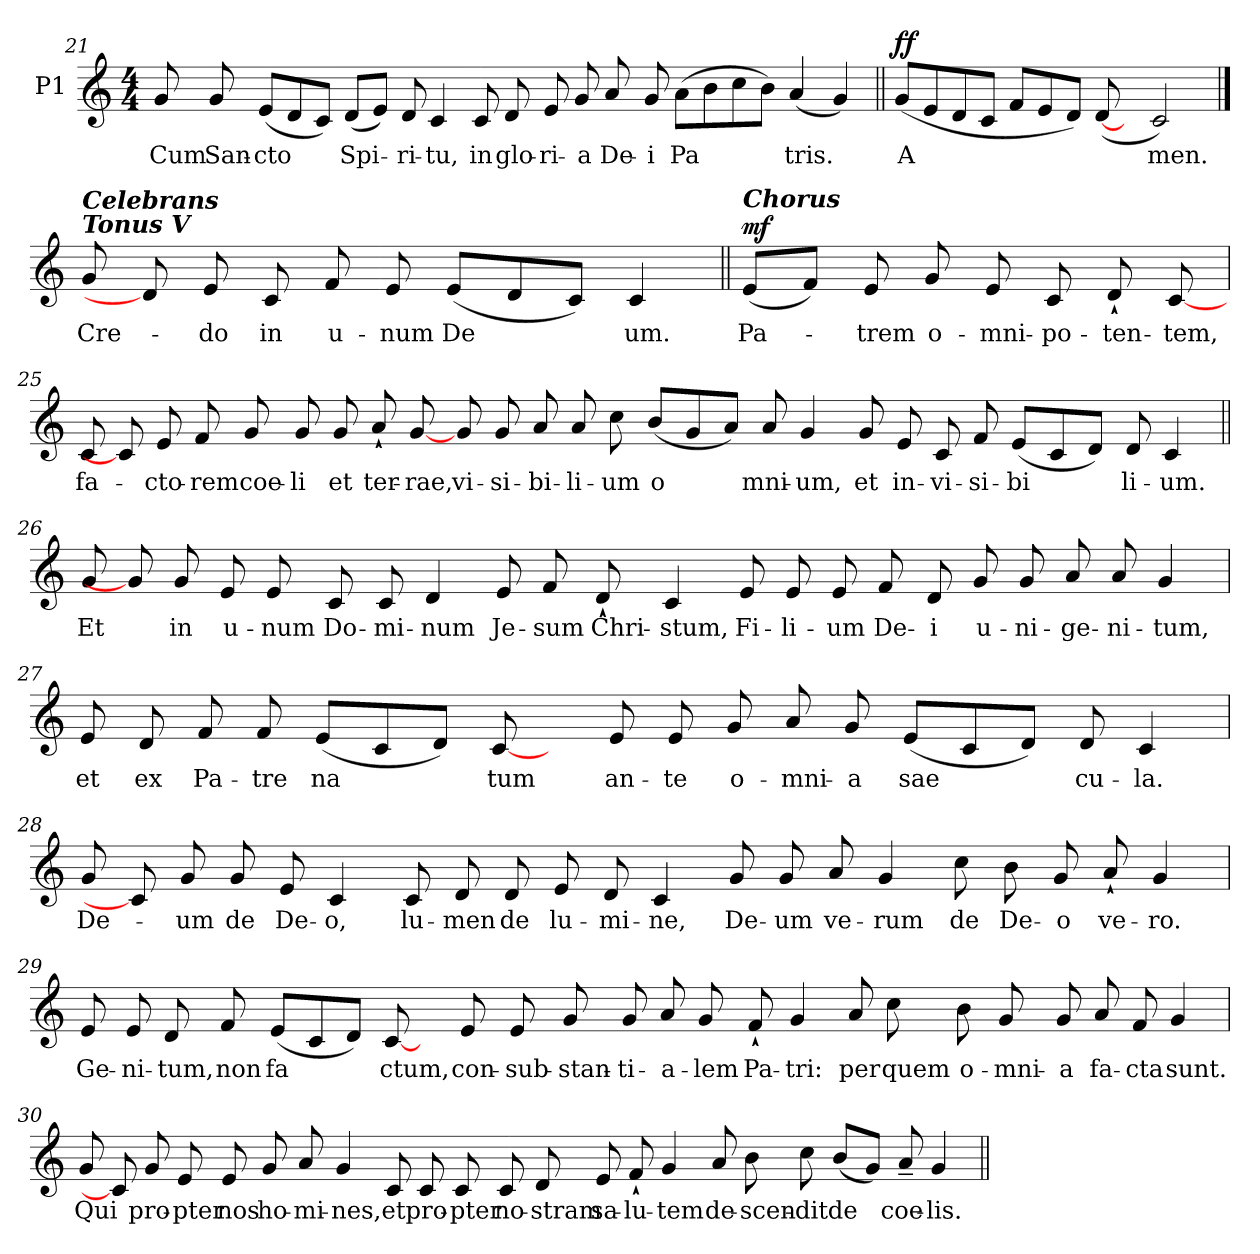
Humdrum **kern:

**kern	**text	**dynam
*part1	*part1	*part1
*staff1	*staff1	*staff1
*I"P1	*	*
!!LO:LB:g=z
*clefG2	*	*
*k[]	*	*
*C:	*	*
*M4/4	*	*
=21	=21	=21
!	!LO:LY:b:color=#000000	!
8gi/	Cum	.
!	!LO:LY:b:color=#000000	!
8gi/	San-	.
!	!LO:LY:b:color=#000000	!
(8ei/L	-cto	.
8di/	.	.
8ci/J)	.	.
!	!LO:LY:b:color=#000000	!
(8di/L	Spi-	.
8ei/J)	.	.
!	!LO:LY:b:color=#000000	!
8di/	-ri-	.
!	!LO:LY:b:color=#000000	!
4ci/	-tu,	.
!	!LO:LY:b:color=#000000	!
8ci/	in	.
!	!LO:LY:b:color=#000000	!
8di/	glo-	.
!	!LO:LY:b:color=#000000	!
8ei/	-ri-	.
!	!LO:LY:b:color=#000000	!
8gi/	-a	.
!	!LO:LY:b:color=#000000	!
8ai/	De-	.
!	!LO:LY:b:color=#000000	!
8gi/	-i	.
!	!LO:LY:b:color=#000000	!
(8ai\L	Pa-	.
8bi\	.	.
!	!LO:LY:b:color=#000000	!
8cci\	--	.
!	!LO:LY:b:color=#000000	!
8bi\J)	-	.
!	!LO:LY:b:color=#000000	!
(4ai/	tris.	.
4gi/)	.	.
=22||	=22||	=22||
!	!LO:LY:b:color=#000000	!
(8gi/L	A-	ff
8ei/	.	.
!	!LO:LY:b:color=#000000	!
8di/	--	.
!	!LO:LY:b:color=#000000	!
8ci/J	-	.
!	!LO:LY:b:color=#000000	!
8fi/L	-	.
!	!LO:LY:b:color=#000000	!
8ei/	-	.
!	!LO:LY:b:color=#000000	!
8di/J)	-	.
([8di/	.	.
8ryy	.	.
!	!LO:LY:b:color=#000000	!
2ci/)	men.	.
!!LO:LB:g=z
==23	==23	==23
!LO:TX:a:Bi:t=Tonus V	!	!
!LO:TX:a:Bi:t=Celebrans	!	!
!	!LO:LY:b:color=#000000	!
8gi/	Cre-	.
8di/]	.	.
!	!LO:LY:b:color=#000000	!
8ei/	-do	.
!	!LO:LY:b:color=#000000	!
8ci/	in	.
!	!LO:LY:b:color=#000000	!
8fi/	u-	.
!	!LO:LY:b:color=#000000	!
8ei/	-num	.
!	!LO:LY:b:color=#000000	!
(8ei/L	De-	.
8di/	.	.
!	!LO:LY:b:color=#000000	!
8ci/J)	--	.
!	!LO:LY:b:color=#000000	!
4ci/	um.	.
=24||	=24||	=24||
!LO:TX:a:Bi:t=Chorus	!	!
!	!LO:LY:b:color=#000000	!
(8ei/L	Pa-	mf
8fi/J)	.	.
!	!LO:LY:b:color=#000000	!
8ei/	-trem	.
!	!LO:LY:b:color=#000000	!
8gi/	o-	.
!	!LO:LY:b:color=#000000	!
8ei/	-mni-	.
!	!LO:LY:b:color=#000000	!
8ci/	-po-	.
!	!LO:LY:b:color=#000000	!
8d`i/	-ten-	.
!	!LO:LY:b:color=#000000	!
[8ci/	-tem,	.
!!LO:LB:g=z
=25'	=25'	=25'
!	!LO:LY:b:color=#000000	!
8ci/	fa-	.
8ci/]	.	.
!	!LO:LY:b:color=#000000	!
8ei/	-cto-	.
!	!LO:LY:b:color=#000000	!
8fi/	-rem	.
!	!LO:LY:b:color=#000000	!
8gi/	coe-	.
!	!LO:LY:b:color=#000000	!
8gi/	-li	.
!	!LO:LY:b:color=#000000	!
8gi/	et	.
!	!LO:LY:b:color=#000000	!
8a`i/	ter-	.
!	!LO:LY:b:color=#000000	!
[8gi/	-rae,	.
!	!LO:LY:b:color=#000000	!
8gi/	vi-	.
!	!LO:LY:b:color=#000000	!
8gi/	-si-	.
!	!LO:LY:b:color=#000000	!
8ai/	-bi-	.
!	!LO:LY:b:color=#000000	!
8ai/	-li-	.
!	!LO:LY:b:color=#000000	!
8cci\	-um	.
!	!LO:LY:b:color=#000000	!
(8bi/L	o-	.
8gi/	.	.
!	!LO:LY:b:color=#000000	!
8ai/J)	--	.
!	!LO:LY:b:color=#000000	!
8ai/	mni-	.
!	!LO:LY:b:color=#000000	!
4gi/	-um,	.
!	!LO:LY:b:color=#000000	!
8gi/	et	.
!	!LO:LY:b:color=#000000	!
8ei/	in-	.
!	!LO:LY:b:color=#000000	!
8ci/	-vi-	.
!	!LO:LY:b:color=#000000	!
8fi/	-si-	.
!	!LO:LY:b:color=#000000	!
(8ei/L	-bi-	.
8ci/	.	.
!	!LO:LY:b:color=#000000	!
8di/J)	--	.
!	!LO:LY:b:color=#000000	!
8di/	li-	.
!	!LO:LY:b:color=#000000	!
4ci/	-um.	.
!!LO:LB:g=z
=26||	=26||	=26||
!	!LO:LY:b:color=#000000	!
8gi/	Et	.
8gi/]	.	.
!	!LO:LY:b:color=#000000	!
8gi/	in	.
!	!LO:LY:b:color=#000000	!
8ei/	u-	.
!	!LO:LY:b:color=#000000	!
8ei/	-num	.
!	!LO:LY:b:color=#000000	!
8ci/	Do-	.
!	!LO:LY:b:color=#000000	!
8ci/	-mi-	.
!	!LO:LY:b:color=#000000	!
4di/	-num	.
!	!LO:LY:b:color=#000000	!
8ei/	Je-	.
!	!LO:LY:b:color=#000000	!
8fi/	-sum	.
!	!LO:LY:b:color=#000000	!
8d`i/	Chri-	.
!	!LO:LY:b:color=#000000	!
4ci/	-stum,	.
!	!LO:LY:b:color=#000000	!
8ei/	Fi-	.
!	!LO:LY:b:color=#000000	!
8ei/	-li-	.
!	!LO:LY:b:color=#000000	!
8ei/	-um	.
!	!LO:LY:b:color=#000000	!
8fi/	De-	.
!	!LO:LY:b:color=#000000	!
8di/	-i	.
!	!LO:LY:b:color=#000000	!
8gi/	u-	.
!	!LO:LY:b:color=#000000	!
8gi/	-ni-	.
!	!LO:LY:b:color=#000000	!
8ai/	-ge-	.
!	!LO:LY:b:color=#000000	!
8ai/	-ni-	.
!	!LO:LY:b:color=#000000	!
4gi/	-tum,	.
!!LO:LB:g=z
=27	=27	=27
!	!LO:LY:b:color=#000000	!
8ei/	et	.
!	!LO:LY:b:color=#000000	!
8di/	ex	.
!	!LO:LY:b:color=#000000	!
8fi/	Pa-	.
!	!LO:LY:b:color=#000000	!
8fi/	-tre	.
!	!LO:LY:b:color=#000000	!
(8ei/L	na-	.
8ci/	.	.
!	!LO:LY:b:color=#000000	!
8di/J)	--	.
!	!LO:LY:b:color=#000000	!
[8ci/	tum	.
8ryy	.	.
!	!LO:LY:b:color=#000000	!
8ei/	an-	.
!	!LO:LY:b:color=#000000	!
8ei/	-te	.
!	!LO:LY:b:color=#000000	!
8gi/	o-	.
!	!LO:LY:b:color=#000000	!
8ai/	-mni-	.
!	!LO:LY:b:color=#000000	!
8gi/	-a	.
!	!LO:LY:b:color=#000000	!
(8ei/L	sae-	.
8ci/	.	.
!	!LO:LY:b:color=#000000	!
8di/J)	--	.
!	!LO:LY:b:color=#000000	!
8di/	cu-	.
!	!LO:LY:b:color=#000000	!
4ci/	-la.	.
!!LO:LB:g=z
=28	=28	=28
!	!LO:LY:b:color=#000000	!
8gi/	De-	.
8ci/]	.	.
!	!LO:LY:b:color=#000000	!
8gi/	-um	.
!	!LO:LY:b:color=#000000	!
8gi/	de	.
!	!LO:LY:b:color=#000000	!
8ei/	De-	.
!	!LO:LY:b:color=#000000	!
4ci/	-o,	.
!	!LO:LY:b:color=#000000	!
8ci/	lu-	.
!	!LO:LY:b:color=#000000	!
8di/	-men	.
!	!LO:LY:b:color=#000000	!
8di/	de	.
!	!LO:LY:b:color=#000000	!
8ei/	lu-	.
!	!LO:LY:b:color=#000000	!
8di/	-mi-	.
!	!LO:LY:b:color=#000000	!
4ci/	-ne,	.
!	!LO:LY:b:color=#000000	!
8gi/	De-	.
!	!LO:LY:b:color=#000000	!
8gi/	-um	.
!	!LO:LY:b:color=#000000	!
8ai/	ve-	.
!	!LO:LY:b:color=#000000	!
4gi/	-rum	.
!	!LO:LY:b:color=#000000	!
8cci\	de	.
!	!LO:LY:b:color=#000000	!
8bi\	De-	.
!	!LO:LY:b:color=#000000	!
8gi/	-o	.
!	!LO:LY:b:color=#000000	!
8a`i/	ve-	.
!	!LO:LY:b:color=#000000	!
4gi/	-ro.	.
!!LO:LB:g=z
=29	=29	=29
!	!LO:LY:b:color=#000000	!
8ei/	Ge-	.
!	!LO:LY:b:color=#000000	!
8ei/	-ni-	.
!	!LO:LY:b:color=#000000	!
8di/	-tum,	.
!	!LO:LY:b:color=#000000	!
8fi/	non	.
!	!LO:LY:b:color=#000000	!
(8ei/L	fa-	.
8ci/	.	.
!	!LO:LY:b:color=#000000	!
8di/J)	--	.
!	!LO:LY:b:color=#000000	!
[8ci/	ctum,	.
8ryy	.	.
!	!LO:LY:b:color=#000000	!
8ei/	con-	.
!	!LO:LY:b:color=#000000	!
8ei/	-sub-	.
!	!LO:LY:b:color=#000000	!
8gi/	-stan-	.
!	!LO:LY:b:color=#000000	!
8gi/	-ti-	.
!	!LO:LY:b:color=#000000	!
8ai/	-a-	.
!	!LO:LY:b:color=#000000	!
8gi/	-lem	.
!	!LO:LY:b:color=#000000	!
8f`i/	Pa-	.
!	!LO:LY:b:color=#000000	!
4gi/	-tri:	.
!	!LO:LY:b:color=#000000	!
8ai/	per	.
!	!LO:LY:b:color=#000000	!
8cci\	quem	.
!	!LO:LY:b:color=#000000	!
8bi\	o-	.
!	!LO:LY:b:color=#000000	!
8gi/	-mni-	.
!	!LO:LY:b:color=#000000	!
8gi/	-a	.
!	!LO:LY:b:color=#000000	!
8ai/	fa-	.
!	!LO:LY:b:color=#000000	!
8fi/	-cta	.
!	!LO:LY:b:color=#000000	!
4gi/	sunt.	.
!!LO:LB:g=z
=30	=30	=30
!	!LO:LY:b:color=#000000	!
8gi/	Qui	.
8ci/]	.	.
!	!LO:LY:b:color=#000000	!
8gi/	pro-	.
!	!LO:LY:b:color=#000000	!
8ei/	-pter	.
!	!LO:LY:b:color=#000000	!
8ei/	nos	.
!	!LO:LY:b:color=#000000	!
8gi/	ho-	.
!	!LO:LY:b:color=#000000	!
8ai/	-mi-	.
!	!LO:LY:b:color=#000000	!
4gi/	-nes,	.
!	!LO:LY:b:color=#000000	!
8ci/	et	.
!	!LO:LY:b:color=#000000	!
8ci/	pro-	.
!	!LO:LY:b:color=#000000	!
8ci/	-pter	.
!	!LO:LY:b:color=#000000	!
8ci/	no-	.
!	!LO:LY:b:color=#000000	!
8di/	-stram	.
!	!LO:LY:b:color=#000000	!
8ei/	sa-	.
!	!LO:LY:b:color=#000000	!
8f`i/	-lu-	.
!	!LO:LY:b:color=#000000	!
4gi/	-tem	.
!	!LO:LY:b:color=#000000	!
8ai/	de-	.
!	!LO:LY:b:color=#000000	!
8bi\	-scen-	.
!	!LO:LY:b:color=#000000	!
8cci\	-dit	.
!	!LO:LY:b:color=#000000	!
(8bi/L	de	.
8gi/J)	.	.
!	!LO:LY:b:color=#000000	!
8a~i/	coe-	.
!	!LO:LY:b:color=#000000	!
4gi/	-lis.	.
=||	=||	=||
*-	*-	*-
